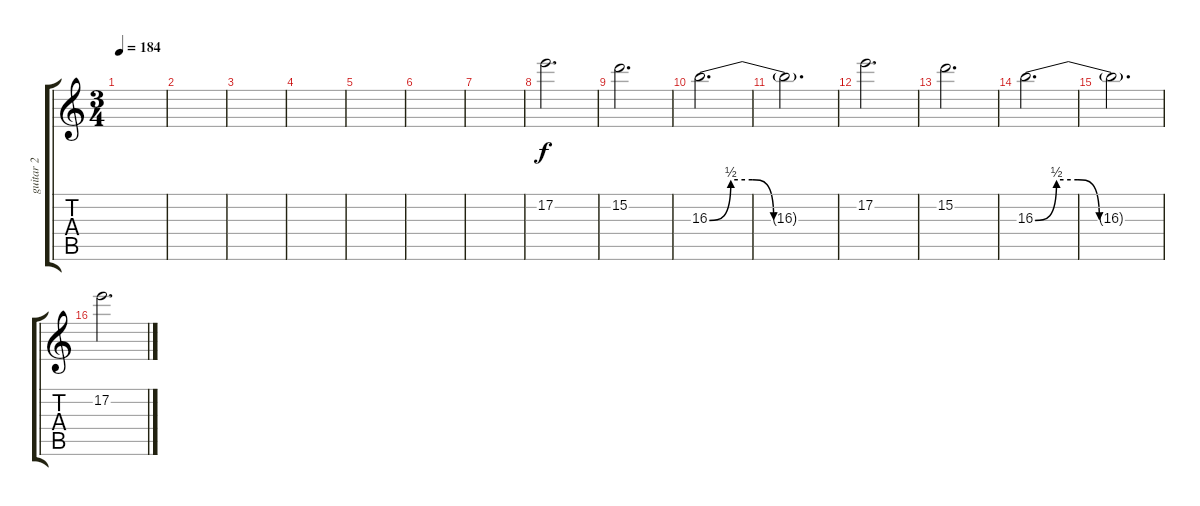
\track ("guitar 2" "guitar 2") {instrument overdrivenguitar}
\staff {score tabs}
\tuning (E4 B3 G3 D3 A2 E2) {hide}
\ts (3 4)
\tempo 184
\clef g2
\ks c
|
|
|
|
|
|
|
17.2.2{d instrument distortionguitar} |
15.2.2{d} |
16.3{be (custom 0 0 10 2 20 2 30 0 60 0)}.2{d} |
16.3{t}.2{d} |
17.2.2{d} |
15.2.2{d} |
16.3{be (custom 0 0 10 2 20 2 30 0 60 0)}.2{d} |
16.3{t}.2{d} |
17.2.2{d}
